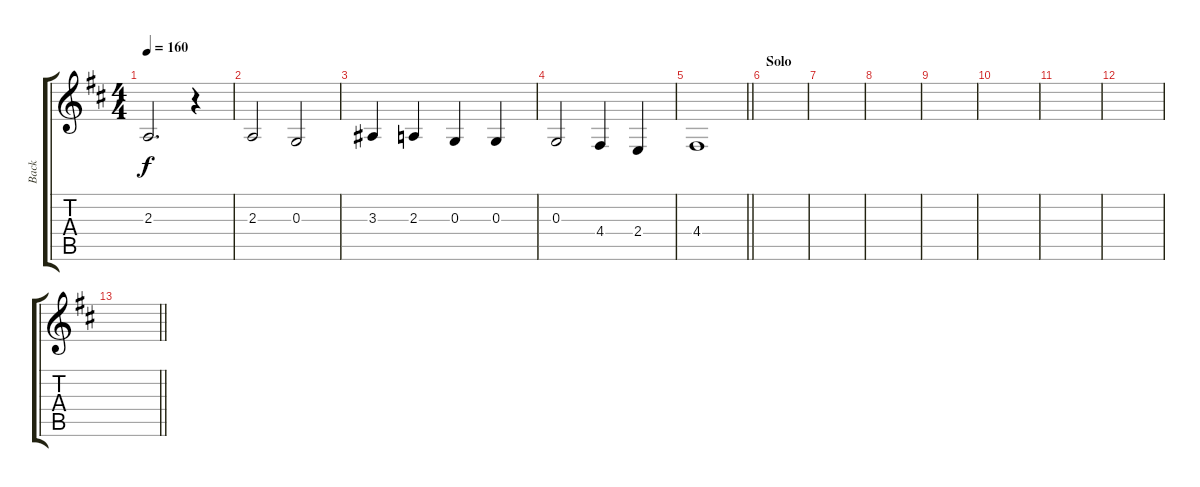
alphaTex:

\track ("Back" "Back") {instrument synthvoice}
\staff {score tabs}
\tuning (E4 B3 G3 D3 A2 E2) {hide}
\ts (4 4)
\tempo 160
\clef g2
\ks d
2.3.2{d dy f} r.4 |
2.3.2 0.3.2 |
3.3.4 2.3.4 0.3.4 0.3.4 |
0.3.2 4.4.4 2.4.4 |
\barLineRight lightlight
4.4.1 |
\section ("" "Solo")
|
|
|
|
|
|
|
\barLineRight lightlight
